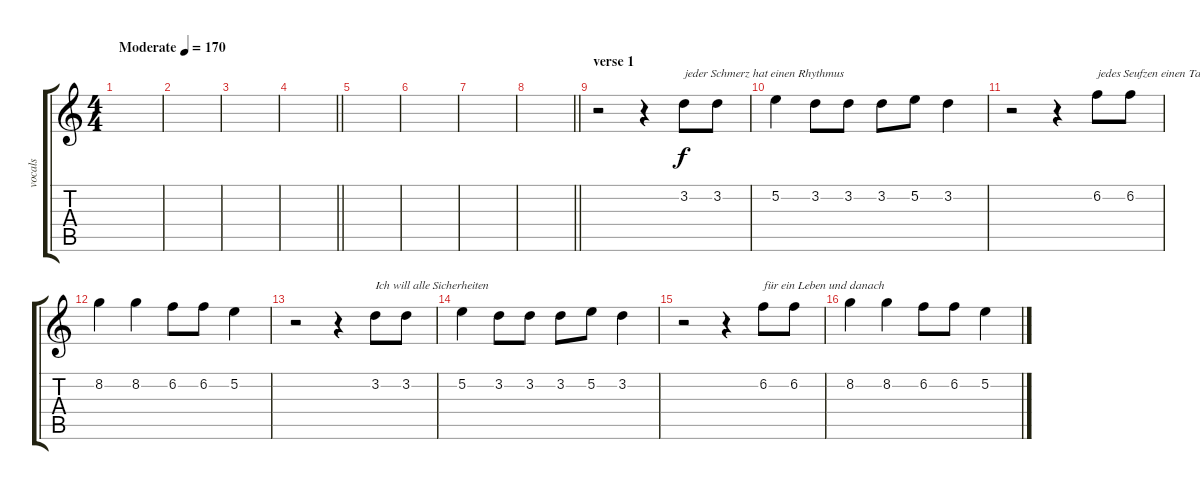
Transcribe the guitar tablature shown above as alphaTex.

\track ("vocals" "vocals") {instrument electricguitarjazz}
\staff {score tabs}
\tuning (E4 B3 G3 D3 A2 E2) {hide}
\ts (4 4)
\tempo (170 "Moderate")
\clef g2
\ks c
|
|
|
\barLineRight lightlight
|
|
|
|
\barLineRight lightlight
|
\section ("" "verse 1")
r.2 r.4 3.2.8{txt "jeder Schmerz hat einen Rhythmus"} 3.2.8 |
5.2.4 3.2.8 3.2.8 3.2.8 5.2.8 3.2.4 |
r.2 r.4 6.2.8{txt "jedes Seufzen einen Takt"} 6.2.8 |
8.2.4 8.2.4 6.2.8 6.2.8 5.2.4 |
r.2 r.4 3.2.8{txt "Ich will alle Sicherheiten"} 3.2.8 |
5.2.4 3.2.8 3.2.8 3.2.8 5.2.8 3.2.4 |
r.2 r.4 6.2.8{txt "für ein Leben und danach"} 6.2.8 |
8.2.4 8.2.4 6.2.8 6.2.8 5.2.4
